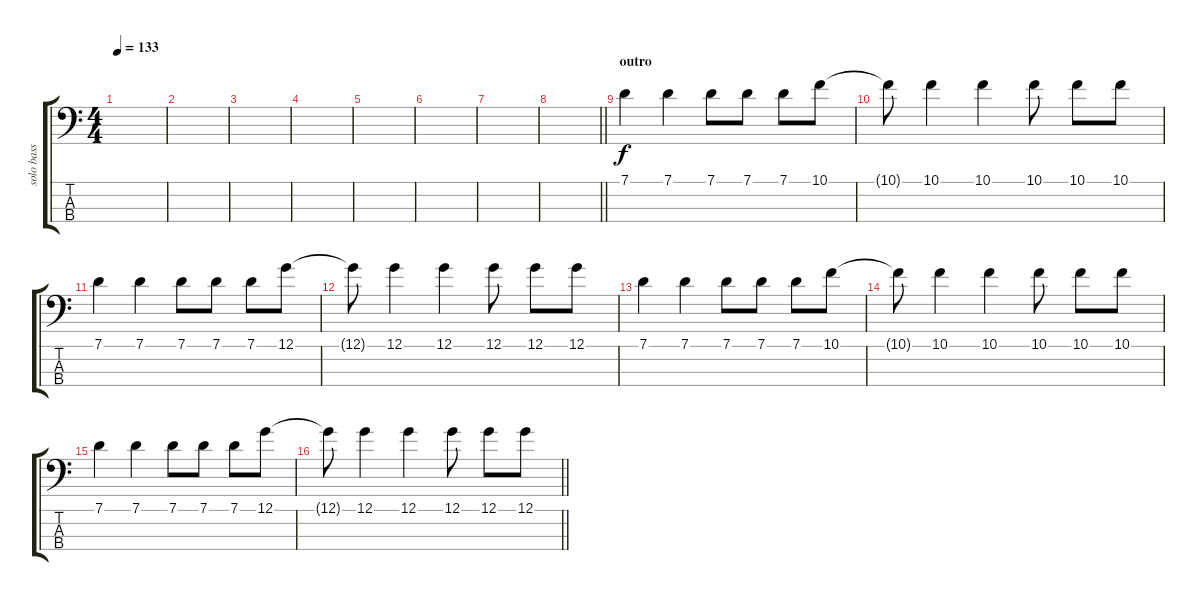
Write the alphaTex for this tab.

\track ("solo bass" "solo bass") {instrument electricguitarjazz}
\staff {score tabs}
\tuning (G2 D2 A1 E1) {hide}
\ts (4 4)
\tempo 133
\clef f4
\ks c
|
|
|
|
|
|
|
\barLineRight lightlight
|
\section ("" "outro")
7.1.4 7.1.4 7.1.8 7.1.8 7.1.8 10.1.8 |
10.1{t}.8 10.1.4 10.1.4 10.1.8 10.1.8 10.1.8 |
7.1.4 7.1.4 7.1.8 7.1.8 7.1.8 12.1.8 |
12.1{t}.8 12.1.4 12.1.4 12.1.8 12.1.8 12.1.8 |
7.1.4 7.1.4 7.1.8 7.1.8 7.1.8 10.1.8 |
10.1{t}.8 10.1.4 10.1.4 10.1.8 10.1.8 10.1.8 |
7.1.4 7.1.4 7.1.8 7.1.8 7.1.8 12.1.8 |
\barLineRight lightlight
12.1{t}.8 12.1.4 12.1.4 12.1.8 12.1.8 12.1.8
